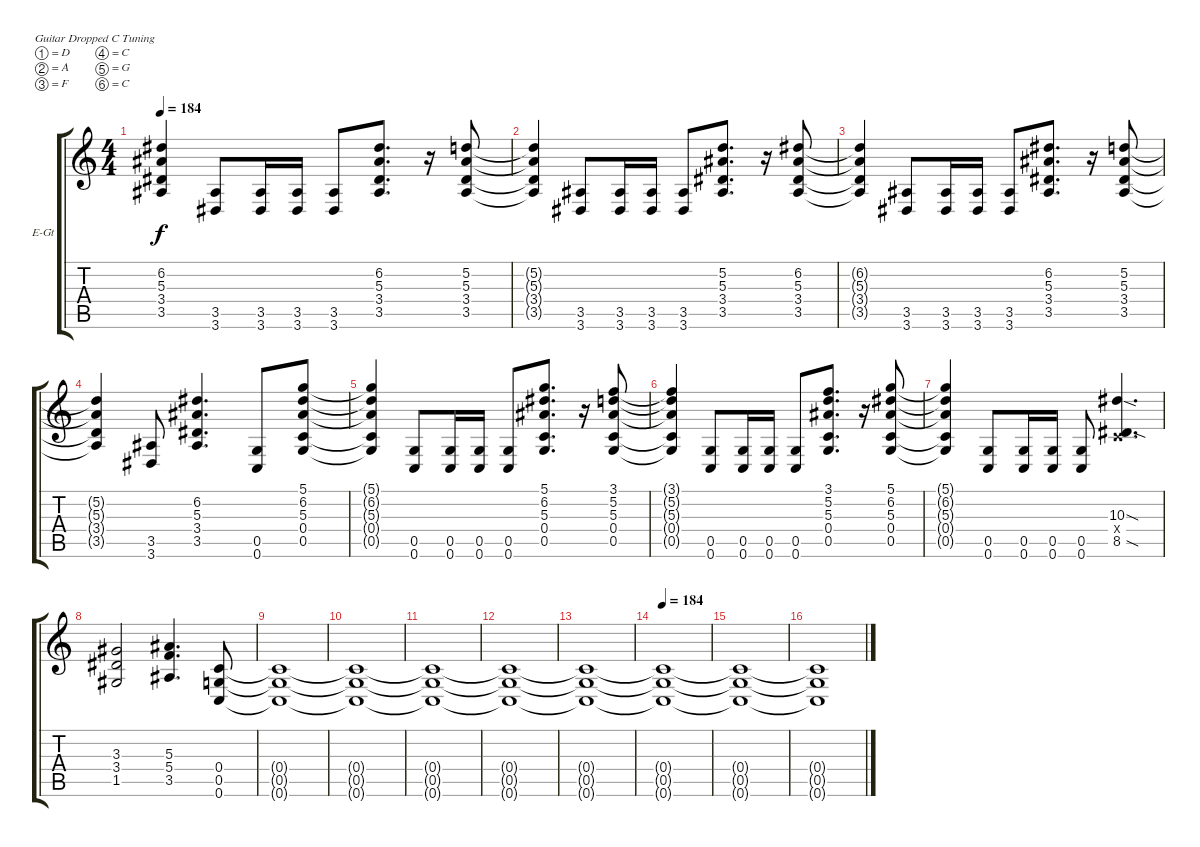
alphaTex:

\bracketExtendMode groupsimilarinstruments
\firstSystemTrackNameOrientation horizontal
\otherSystemsTrackNameOrientation horizontal
\track ("Rhythm Guitar" "E-Gt") {instrument electricguitarclean}
\staff {score tabs}
\tuning (D4 A3 F3 C3 G2 C2)
\ts (4 4)
\tempo 184
\clef g2
\ks c
(6.2{t} 5.3{t} 3.4{t} 3.5{t}).4{dy f} (3.5 3.6).8 (3.5 3.6).16 (3.5 3.6).16 (3.5 3.6).8 (6.2 5.3 3.4 3.5).8{d} r.16 (5.2 5.3 3.4 3.5).8 |
(5.2{t} 5.3{t} 3.4{t} 3.5{t}).4 (3.5 3.6).8 (3.5 3.6).16 (3.5 3.6).16 (3.5 3.6).8 (5.2 5.3 3.4 3.5).8{d} r.16 (6.2 5.3 3.4 3.5).8 |
(6.2{t} 5.3{t} 3.4{t} 3.5{t}).4 (3.5 3.6).8 (3.5 3.6).16 (3.5 3.6).16 (3.5 3.6).8 (6.2 5.3 3.4 3.5).8{d} r.16 (5.2 5.3 3.4 3.5).8 |
(5.2{t} 5.3{t} 3.4{t} 3.5{t}).4 (3.5 3.6).8 (6.2 5.3 3.4 3.5).4{d} (0.5 0.6).8 (5.1 6.2 5.3 0.4 0.5).8 |
(5.1{t} 6.2{t} 5.3{t} 0.4{t} 0.5{t}).4 (0.5 0.6).8 (0.5 0.6).16 (0.5 0.6).16 (0.5 0.6).8 (5.1 6.2 5.3 0.4 0.5).8{d} r.16 (3.1 5.2 5.3 0.4 0.5).8 |
(3.1{t} 5.2{t} 5.3{t} 0.4{t} 0.5{t}).4 (0.5 0.6).8 (0.5 0.6).16 (0.5 0.6).16 (0.5 0.6).8 (3.1 5.2 5.3 0.4 0.5).8{d} r.16 (5.1 6.2 5.3 0.4 0.5).8 |
(5.1{t} 6.2{t} 5.3{t} 0.4{t} 0.5{t}).4 (0.5 0.6).8 (0.5 0.6).16 (0.5 0.6).16 (0.5 0.6).8 (10.3{sod} 0.4{x} 8.5{sod}).4{d} |
(3.3 3.4 1.5).2 (5.3 5.4 3.5).4{d} (0.4 0.5 0.6).8 |
(0.4{t} 0.5{t} 0.6{t}).1 |
(0.4{t} 0.5{t} 0.6{t}).1 |
(0.4{t} 0.5{t} 0.6{t}).1 |
(0.4{t} 0.5{t} 0.6{t}).1 |
(0.4{t} 0.5{t} 0.6{t}).1 |
\tempo 184
(0.4{t} 0.5{t} 0.6{t}).1 |
(0.4{t} 0.5{t} 0.6{t}).1 |
(0.4{t} 0.5{t} 0.6{t}).1
